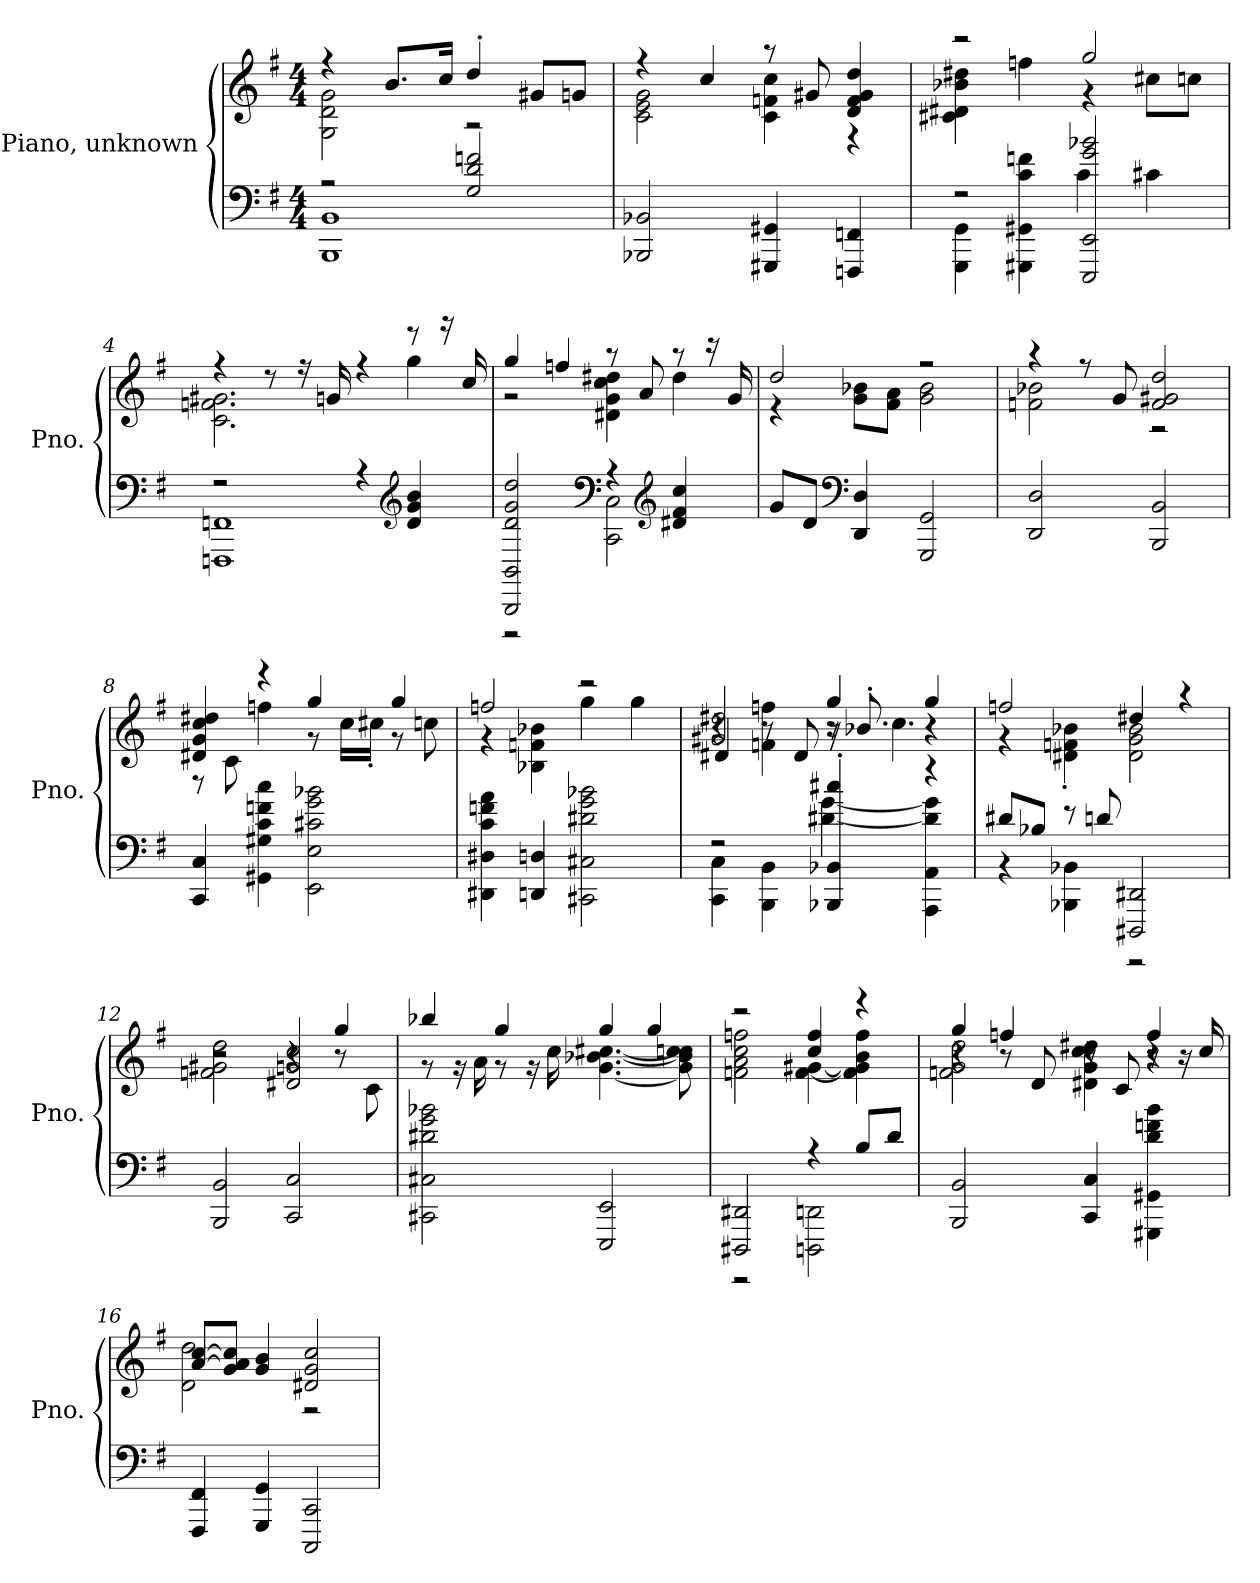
**kern	**kern
*part1	*part1
*staff2	*staff1
*I"Piano, unknown	*
*I'Pno.	*
*clefF4	*clefG2
*k[f#]	*k[f#]
*M4/4	*M4/4
*MM120	*MM120
=1	=1
*^	*^
2r	1BBB 1BB	4r	2G\ 2d\ 2g\
.	.	8.b/L	.
.	.	16cc/Jk	.
2G/ 2d/ 2fn/	.	4dd'/	2r
.	.	8g#X/L	.
.	.	8gn/J	.
*v	*v	*	*
=2	=2	=2
2BBB-X/ 2BB-X/	4r	2c\ 2e\ 2g\
.	4cc/	.
4GGG#X/ 4GG#X/	8r	4c\ 4fn\ 4cc\
.	8g#X/	.
4FFFn/ 4FFn/	4d/ 4f/ 4g#/ 4dd/	4r
=3	=3	=3
*^	*	*
2r	4GGG\ 4GG\	2r	4c#X\ 4d#X\ 4b-X\ 4dd#X\
.	4GGG#X\ 4GG#X\ 4c\ 4fn\	.	4ffn\
2EEE/ 2EE/ 2g/ 2b-X/	4c\	2gg/	4r
.	4c#X\	.	8cc#X\L
.	.	.	8ccn\J
=4	=4	=4	=4
2r	1FFFn 1FFn	4r	2.c\ 2.fn\ 2.g#X\
.	.	8r	.
.	.	16r	.
.	.	16gn/	.
4r	.	4r	.
*clefG2	*	*	*
4d/ 4g/ 4b/	.	8r	4gg\
.	.	16r	.
.	.	16cc/	.
!!LO:LB:g=z	!!
=5	=5	=5	=5
2BBB/ 2BB/ 2d/ 2g/ 2dd/	2r	4gg/	2r
.	.	4ffn/	.
*clefF4	*	*	*
4r	2CC\ 2C\	8r	4d#X\ 4g\ 4cc\ 4dd#X\
.	.	8a/	.
*clefG2	*	*	*
4d#X/ 4f#/ 4cc/	.	8r	4dd#\
.	.	16r	.
.	.	16g/	.
*v	*v	*	*
=6	=6	=6
8g/L	2dd/	4r
8d/J	.	.
*clefF4	*	*
4DD/ 4D/	.	8g\ 8b-X\L
.	.	8f#\ 8a\J
2GGG/ 2GG/	2r	2g\ 2b-\
=7	=7	=7
2DD/ 2D/	4r	2fn\ 2b-X\
.	8r	.
.	8g/	.
2BBB/ 2BB/	2f/ 2g#X/ 2dd/	2r
=8	=8	=8
4CC/ 4C/	4d#X/ 4g/ 4cc/ 4dd#X/	8r
.	.	8c\
4GG#X\ 4G#X\ 4c\ 4fn\ 4cc\	4r	4ffn\
2EE\ 2E\ 2c#X\ 2g\ 2b-X\	4gg/	8r
.	.	16cc\LL
.	.	16cc#X'\JJ
.	4gg/	8r
.	.	8ccn\
!!LO:LB:g=z	!!
=9	=9	=9
4DD#X\ 4D#X\ 4c\ 4fn\ 4a\	2ffn/	4r
4DDn/ 4Dn/	.	4B-X\ 4fn\ 4b-X\
2CC#X\ 2C#X\ 2d#X\ 2g\ 2b-X\	2r	4gg\
.	.	4gg\
=10	=10	=10
*^	*	*^
2r	4CC\ 4C\	2g#X/ 2dd#X/	4r	4d#X/
.	4BBB\ 4BB\	.	4fn\ 4ffn\	8r
.	.	.	.	8d#/
4BBB-X/' 4BB-X/' 4cc#X/'	[4d#X\ [4g\	4gg/	8r	16r
.	.	.	.	8.b-X'/
.	.	.	4.cc\	.
4r	4AAA\ 4AA\ 4d#\] 4g\]	4r	.	4gg/
*	*	*	*v	*v
=11	=11	=11	=11
8d#X/L	4r	2ffn/	4r
8B-X/J	.	.	.
8r	4BBB-X\ 4BB-X\	.	4d#X\' 4fn\' 4b-X\'
8dn/	.	.	.
2DDD#X/ 2DD#X/	2r	4dd#X/	2d#\ 2g\ 2b-\
.	.	4r	.
*v	*v	*	*
=12	=12	=12
*	*	*^
2BBB/ 2BB/	2r	2fn\ 2g#X\ 2dd\	2r
2CC/ 2C/	4r	4r	2d#X/ 2gn/ 2cc/
.	4gg/	8r	.
.	.	8c\	.
*	*	*v	*v
!!LO:LB:g=z
=13	=13	=13
2CC#X\ 2C#X\ 2d#X\ 2g\ 2b-X\	4bb-X/	8r
.	.	16r
.	.	16a\
.	4gg/	8r
.	.	16r
.	.	16cc\
2EEE/ 2EE/	4gg/	[4.g\ [4.b-X\ [4.cc#X\
.	4gg/	.
.	.	8g\] 8b-\] 8ccn\ 8cc#\]
=14	=14	=14
*^	*	*
2DDD#X/ 2DD#X/	2r	2r	2fn\ 2a\ 2cc\ 2ffn\
4r	2DDDn\ 2DDn\	4cc/ 4ff/	[4f\ [4g#X\
8B/L	.	4r	4f\] 4g#\] 4b\ 4ff\
8d/J	.	.	.
*v	*v	*	*
=15	=15	=15
*	*	*^
2BBB/ 2BB/	4r	2fn\ 2g\ 2dd\	4gg/
.	4ffn/	.	8r
.	.	.	8d/
4CC/ 4C/	4r	4d#X\ 4g\ 4cc\ 4dd#X\	8r
.	.	.	8c/
4GGG#X\ 4GG#X\ 4d\ 4fn\ 4b\	4ff/	4r	8r
.	.	.	16r
.	.	.	16cc/
*	*	*v	*v
=16	=16	=16
4FFF#/ 4FF#/	[8a/ [8cc/L	2d\ 2dd\
.	8g/ 8a/] 8cc/]J	.
4GGG/ 4GG/	4g/ 4b/	.
2CCC/ 2CC/	2d#X/ 2g/ 2cc/	2r
*	*v	*v
=	=
*-	*-
